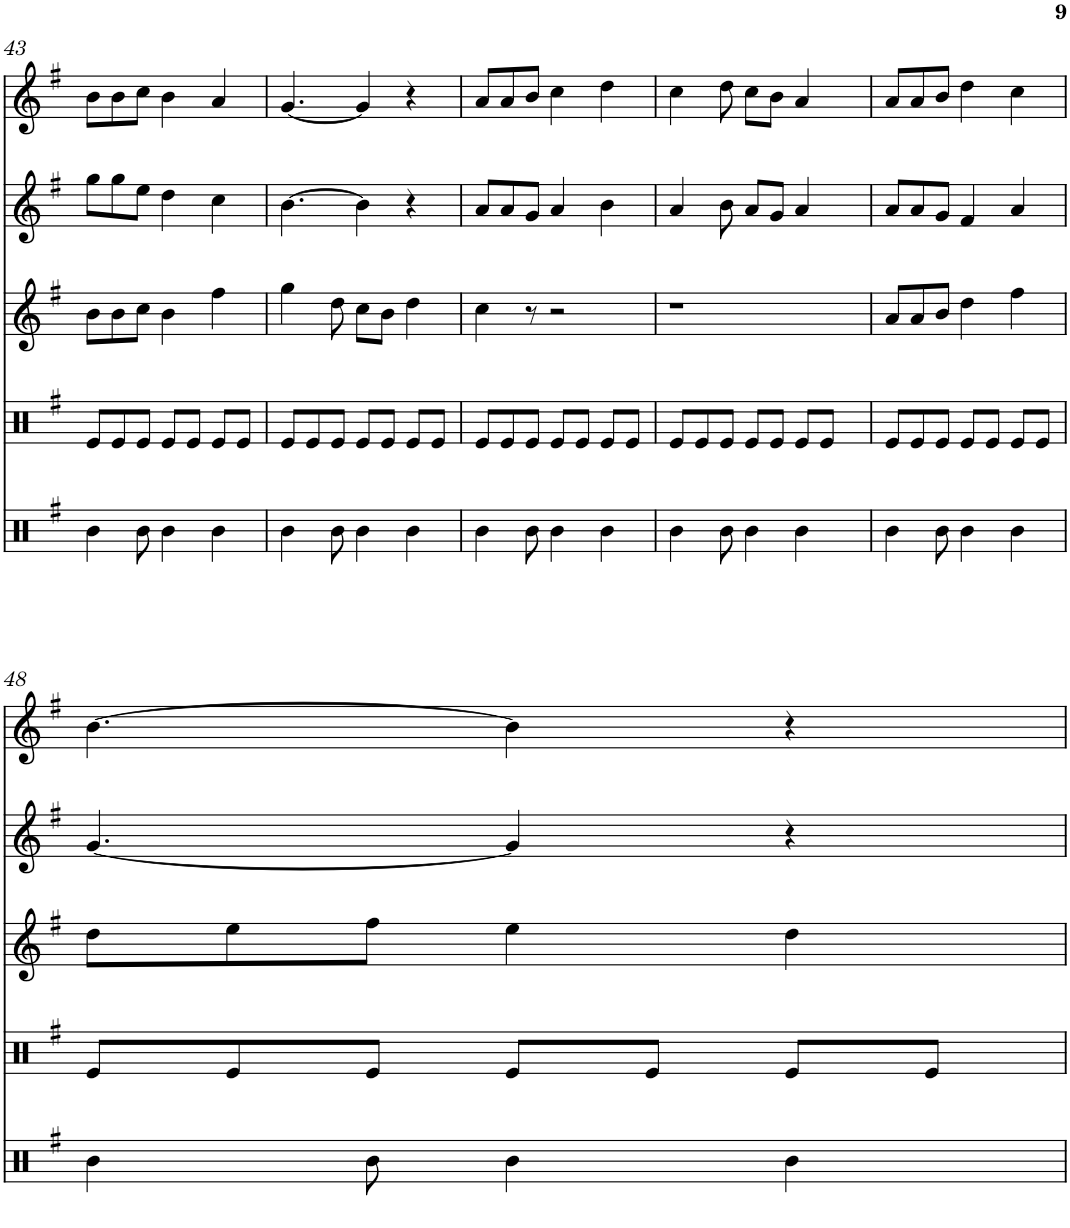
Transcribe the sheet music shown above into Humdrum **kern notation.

**kern	**kern	**kern	**kern	**kern
*part5	*part4	*part3	*part2	*part1
*staff5	*staff4	*staff3	*staff2	*staff1
*I"Timbal fondo	*I"Timbal	*I"Gralla 3	*I"Gralla 2	*I"Gralla 1
!!LO:PB:g=z
*clefX	*clefX	*clefG2	*clefG2	*clefG2
*k[f#]	*k[f#]	*k[f#]	*k[f#]	*k[f#]
*M7/8	*M7/8	*M7/8	*M7/8	*M7/8
=43	=43	=43	=43	=43
4b\	8e/L	8b\L	8gg\L	8b\L
.	8e/	8b\	8gg\	8b\
8b\	8e/J	8cc\J	8ee\J	8cc\J
4b\	8e/L	4b\	4dd\	4b\
.	8e/J	.	.	.
4b\	8e/L	4ff#\	4cc\	4a/
.	8e/J	.	.	.
=44	=44	=44	=44	=44
4b\	8e/L	4gg\	[4.b\	[4.g/
.	8e/	.	.	.
8b\	8e/J	8dd\	.	.
4b\	8e/L	8cc\L	4b\]	4g/]
.	8e/J	8b\J	.	.
4b\	8e/L	4dd\	4r	4r
.	8e/J	.	.	.
=45	=45	=45	=45	=45
4b\	8e/L	4cc\	8a/L	8a/L
.	8e/	.	8a/	8a/
8b\	8e/J	8r	8g/J	8b/J
4b\	8e/L	2r	4a/	4cc\
.	8e/J	.	.	.
4b\	8e/L	.	4b\	4dd\
.	8e/J	.	.	.
=46	=46	=46	=46	=46
4b\	8e/L	2..r	4a/	4cc\
.	8e/	.	.	.
8b\	8e/J	.	8b\	8dd\
4b\	8e/L	.	8a/L	8cc\L
.	8e/J	.	8g/J	8b\J
4b\	8e/L	.	4a/	4a/
.	8e/J	.	.	.
8ryy	8ryy	8ryy	8ryy	8ryy
=47	=47	=47	=47	=47
4b\	8e/L	8a/L	8a/L	8a/L
.	8e/	8a/	8a/	8a/
8b\	8e/J	8b/J	8g/J	8b/J
4b\	8e/L	4dd\	4f#/	4dd\
.	8e/J	.	.	.
4b\	8e/L	4ff#\	4a/	4cc\
.	8e/J	.	.	.
!!LO:LB:g=z
=48	=48	=48	=48	=48
4b\	8e/L	8dd\L	[4.g/	[4.b\
.	8e/	8ee\	.	.
8b\	8e/J	8ff#\J	.	.
4b\	8e/L	4ee\	4g/]	4b\]
.	8e/J	.	.	.
4b\	8e/L	4dd\	4r	4r
.	8e/J	.	.	.
=	=	=	=	=
*-	*-	*-	*-	*-
